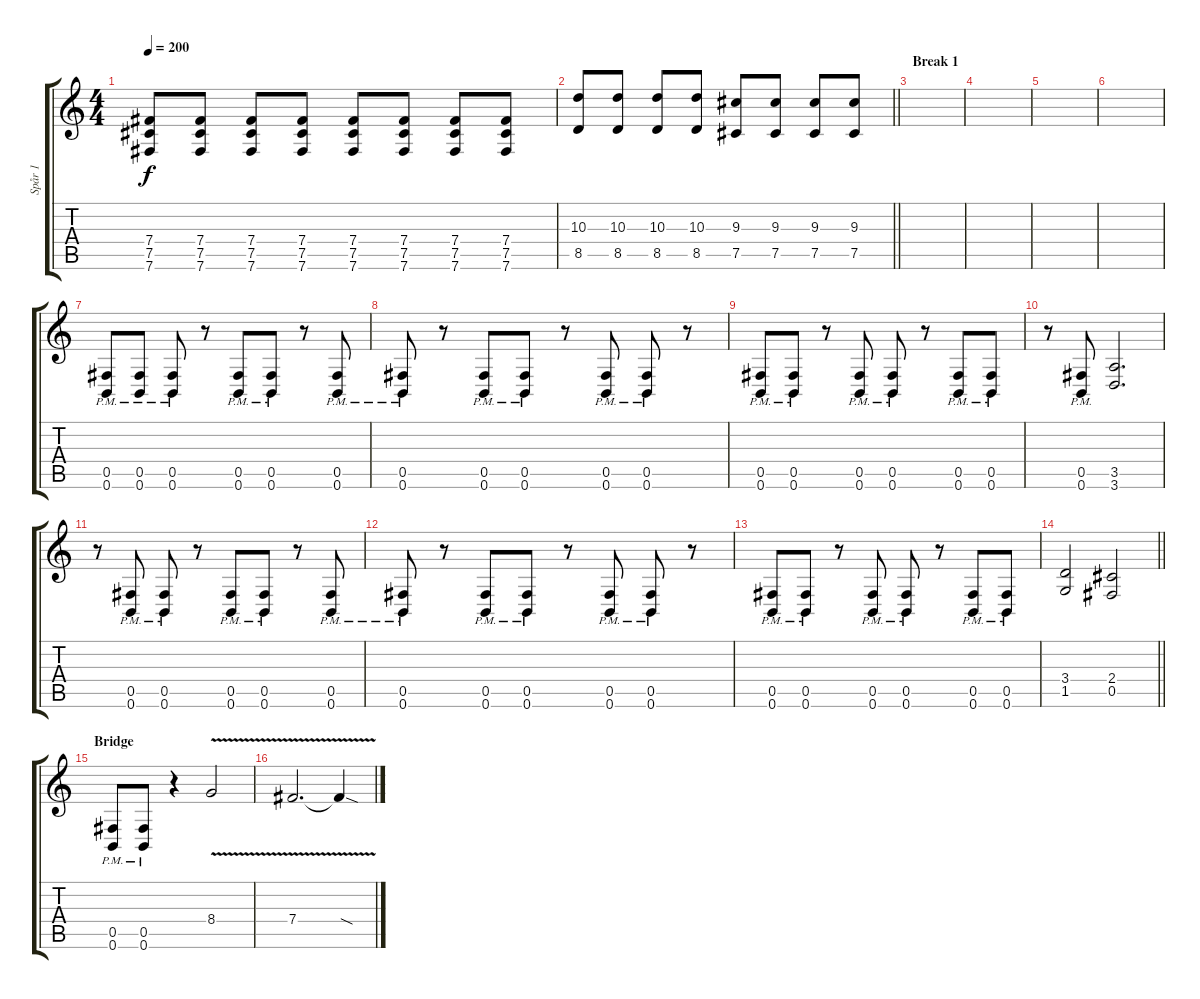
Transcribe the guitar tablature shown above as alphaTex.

\track ("Spår 1" "Spår 1") {instrument distortionguitar}
\staff {score tabs}
\tuning (Db4 Ab3 E3 B2 Gb2 B1) {hide}
\ts (4 4)
\tempo 200
\clef g2
\ks c
(7.4 7.5 7.6).8{dy f} (7.4 7.5 7.6).8 (7.4 7.5 7.6).8 (7.4 7.5 7.6).8 (7.4 7.5 7.6).8 (7.4 7.5 7.6).8 (7.4 7.5 7.6).8 (7.4 7.5 7.6).8 |
\barLineRight lightlight
(10.3 8.5).8 (10.3 8.5).8 (10.3 8.5).8 (10.3 8.5).8 (9.3 7.5).8 (9.3 7.5).8 (9.3 7.5).8 (9.3 7.5).8 |
\section ("" "Break 1")
|
|
|
|
(0.5{pm} 0.6{pm}).8 (0.5{pm} 0.6{pm}).8 (0.5{pm} 0.6{pm}).8 r.8 (0.5{pm} 0.6{pm}).8 (0.5{pm} 0.6{pm}).8 r.8 (0.5{pm} 0.6{pm}).8 |
(0.5{pm} 0.6{pm}).8 r.8 (0.5{pm} 0.6{pm}).8 (0.5{pm} 0.6{pm}).8 r.8 (0.5{pm} 0.6{pm}).8 (0.5{pm} 0.6{pm}).8 r.8 |
(0.5{pm} 0.6{pm}).8 (0.5{pm} 0.6{pm}).8 r.8 (0.5{pm} 0.6{pm}).8 (0.5{pm} 0.6{pm}).8 r.8 (0.5{pm} 0.6{pm}).8 (0.5{pm} 0.6{pm}).8 |
r.8 (0.5{pm} 0.6{pm}).8 (3.5 3.6).2{d} |
r.8 (0.5{pm} 0.6{pm}).8 (0.5{pm} 0.6{pm}).8 r.8 (0.5{pm} 0.6{pm}).8 (0.5{pm} 0.6{pm}).8 r.8 (0.5{pm} 0.6{pm}).8 |
(0.5{pm} 0.6{pm}).8 r.8 (0.5{pm} 0.6{pm}).8 (0.5{pm} 0.6{pm}).8 r.8 (0.5{pm} 0.6{pm}).8 (0.5{pm} 0.6{pm}).8 r.8 |
(0.5{pm} 0.6{pm}).8 (0.5{pm} 0.6{pm}).8 r.8 (0.5{pm} 0.6{pm}).8 (0.5{pm} 0.6{pm}).8 r.8 (0.5{pm} 0.6{pm}).8 (0.5{pm} 0.6{pm}).8 |
\barLineRight lightlight
(3.4 1.5).2 (2.4 0.5).2 |
\section ("" "Bridge")
(0.5{pm} 0.6{pm}).8 (0.5{pm} 0.6{pm}).8 r.4 8.4{v}.2 |
7.4{v}.2{d} 7.4{sod t}.4
